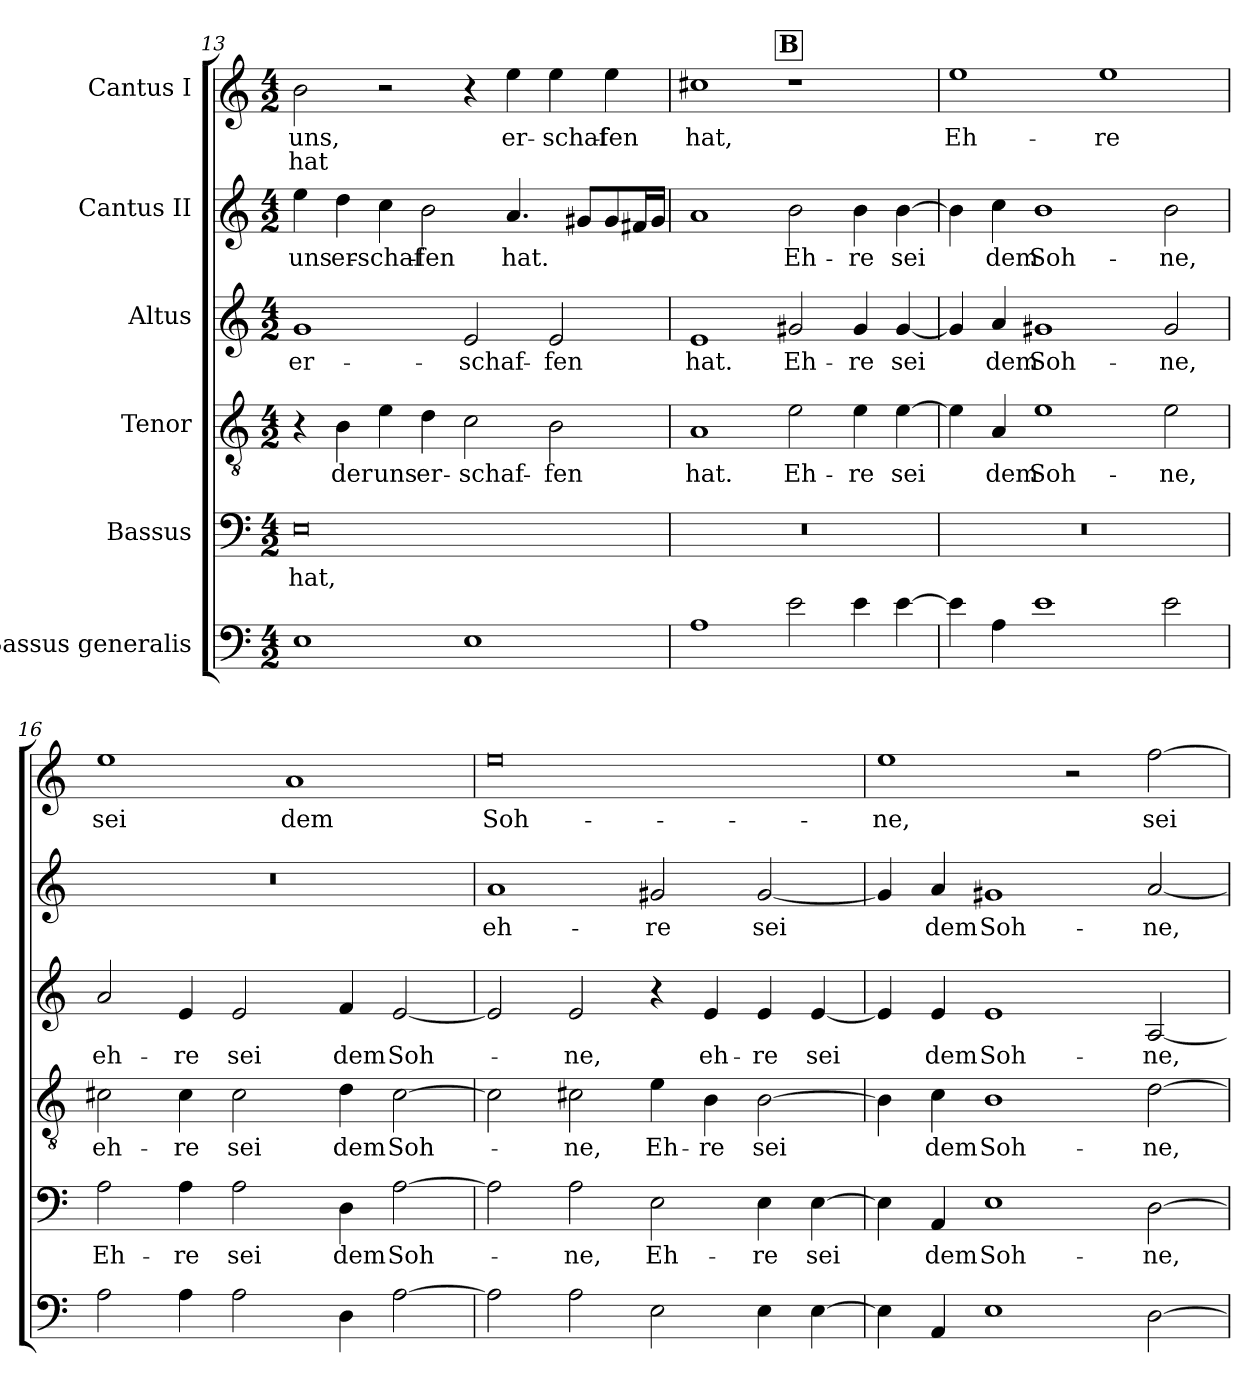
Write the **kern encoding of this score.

**kern	**kern	**text	**kern	**text	**kern	**text	**kern	**text	**kern	**text	**text
*part6	*part5	*part5	*part4	*part4	*part3	*part3	*part2	*part2	*part1	*part1	*part1
*staff6	*staff5	*staff5	*staff4	*staff4	*staff3	*staff3	*staff2	*staff2	*staff1	*staff1	*staff1
*I"Bassus generalis	*I"Bassus	*	*I"Tenor	*	*I"Altus	*	*I"Cantus II	*	*I"Cantus I	*	*
*clefF4	*clefF4	*	*clefGv2	*	*clefG2	*	*clefG2	*	*clefG2	*	*
*k[]	*k[]	*	*k[]	*	*k[]	*	*k[]	*	*k[]	*	*
*M4/2	*M4/2	*	*M4/2	*	*M4/2	*	*M4/2	*	*M4/2	*	*
=13	=13	=13	=13	=13	=13	=13	=13	=13	=13	=13	=13
1E	0E	hat,	4r	.	1g	er-	4ee\	uns	2b\	uns,	hat
.	.	.	4B\	der	.	.	4dd\	er-	.	.	.
.	.	.	4e\	uns	.	.	4cc\	-schaf-	2r	.	.
.	.	.	4d\	er-	.	.	2b\	-fen	.	.	.
1E	.	.	2c\	-schaf-	2e/	-schaf-	.	.	4r	.	.
.	.	.	.	.	.	.	4.a/	hat.	4ee\	er-	.
.	.	.	2B\	-fen	2e/	-fen	.	.	4ee\	-schaf-	.
.	.	.	.	.	.	.	8g#X/L	.	.	.	.
.	.	.	.	.	.	.	8g#/	.	4ee\	-fen	.
.	.	.	.	.	.	.	16f#X/L	.	.	.	.
.	.	.	.	.	.	.	16g#/JJ	.	.	.	.
!!LO:REH:place=s1:a:B:fs=14:t=B:qo=4
=14	=14	=14	=14	=14	=14	=14	=14	=14	=14	=14	=14
1A	0r	.	1A	hat.	1e	hat.	1a	.	1cc#X	hat,	.
2e\	.	.	2e\	Eh-	2g#X/	Eh-	2b\	Eh-	1r	.	.
4e\	.	.	4e\	-re	4g#/	-re	4b\	-re	.	.	.
[4e\	.	.	[4e\	sei	[4g#/	sei	[4b\	sei	.	.	.
=15	=15	=15	=15	=15	=15	=15	=15	=15	=15	=15	=15
4e\]	0r	.	4e\]	.	4g#/]	.	4b\]	.	1ee	Eh-	.
4A\	.	.	4A/	dem	4a/	dem	4cc\	dem	.	.	.
1e	.	.	1e	Soh-	1g#X	Soh-	1b	Soh-	.	.	.
.	.	.	.	.	.	.	.	.	1ee	-re	.
2e\	.	.	2e\	-ne,	2g#/	-ne,	2b\	-ne,	.	.	.
=16	=16	=16	=16	=16	=16	=16	=16	=16	=16	=16	=16
2A\	2A\	Eh-	2c#X\	eh-	2a/	eh-	0r	.	1ee	sei	.
4A\	4A\	-re	4c#\	-re	4e/	-re	.	.	.	.	.
2A\	2A\	sei	2c#\	sei	2e/	sei	.	.	.	.	.
.	.	.	.	.	.	.	.	.	1a	dem	.
4D\	4D\	dem	4d\	dem	4f/	dem	.	.	.	.	.
[2A\	[2A\	Soh-	[2c#\	Soh-	[2e/	Soh-	.	.	.	.	.
=17	=17	=17	=17	=17	=17	=17	=17	=17	=17	=17	=17
2A\]	2A\]	.	2c#\]	.	2e/]	.	1a	eh-	0ee	Soh-	.
2A\	2A\	-ne,	2c#X\	-ne,	2e/	-ne,	.	.	.	.	.
2E\	2E\	Eh-	4e\	Eh-	4r	.	2g#X/	-re	.	.	.
.	.	.	4B\	-re	4e/	eh-	.	.	.	.	.
4E\	4E\	-re	[2B\	sei	4e/	-re	[2g#/	sei	.	.	.
[4E\	[4E\	sei	.	.	[4e/	sei	.	.	.	.	.
=18	=18	=18	=18	=18	=18	=18	=18	=18	=18	=18	=18
4E\]	4E\]	.	4B\]	.	4e/]	.	4g#/]	.	1ee	-ne,	.
4AA/	4AA/	dem	4c\	dem	4e/	dem	4a/	dem	.	.	.
1E	1E	Soh-	1B	Soh-	1e	Soh-	1g#X	Soh-	.	.	.
.	.	.	.	.	.	.	.	.	2r	.	.
[2D\	[2D\	-ne,	[2d\	-ne,	[2A/	-ne,	[2a/	-ne,	[2ff\	sei	.
=	=	=	=	=	=	=	=	=	=	=	=
*-	*-	*-	*-	*-	*-	*-	*-	*-	*-	*-	*-
